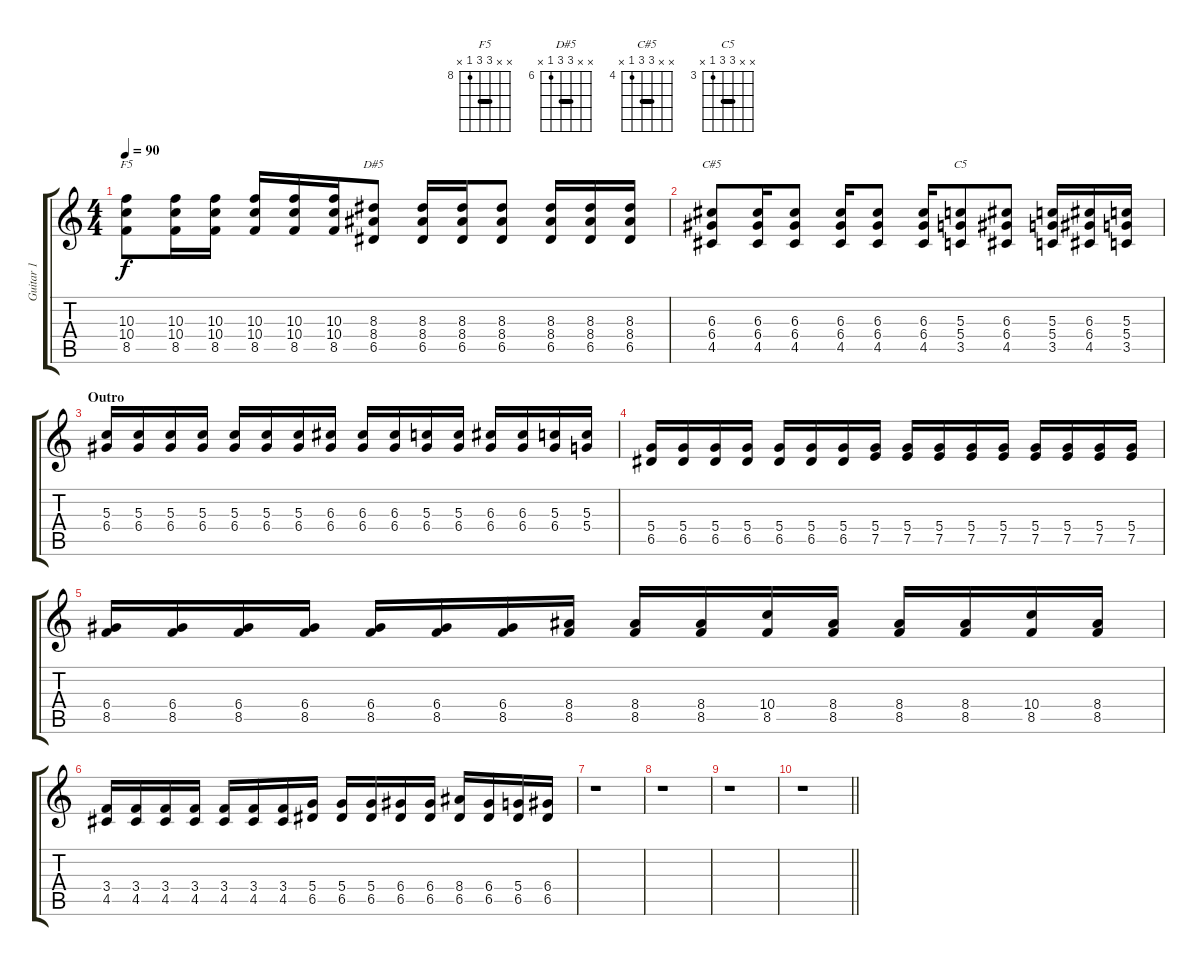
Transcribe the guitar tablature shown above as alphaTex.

\track ("Guitar 1" "Guitar 1") {instrument distortionguitar}
\staff {score tabs}
\tuning (E4 B3 G3 D3 A2 E2) {hide}
\chord ("F5" x x 10 10 8 x) {firstfret 8 barre 10}
\chord ("D#5" x x 8 8 6 x) {firstfret 6 barre 8}
\chord ("C#5" x x 6 6 4 x) {firstfret 4 barre 6}
\chord ("C5" x x 5 5 3 x) {firstfret 3 barre 5}
\ts (4 4)
\tempo 90
\clef g2
\ks c
(10.3 10.4 8.5).8{ch "F5" dy f} (10.3 10.4 8.5).16 (10.3 10.4 8.5).16 (10.3 10.4 8.5).16 (10.3 10.4 8.5).16 (10.3 10.4 8.5).16 (8.3 8.4 6.5).8{ch "D#5"} (8.3 8.4 6.5).16 (8.3 8.4 6.5).16 (8.3 8.4 6.5).8 (8.3 8.4 6.5).16 (8.3 8.4 6.5).16 (8.3 8.4 6.5).16 |
(6.3 6.4 4.5).8{ch "C#5"} (6.3 6.4 4.5).16 (6.3 6.4 4.5).8 (6.3 6.4 4.5).16 (6.3 6.4 4.5).8 (6.3 6.4 4.5).16 (5.3 5.4 3.5).8{ch "C5"} (6.3 6.4 4.5).8 (5.3 5.4 3.5).16 (6.3 6.4 4.5).16 (5.3 5.4 3.5).16 |
\section ("" "Outro")
(5.3 6.4).16 (5.3 6.4).16 (5.3 6.4).16 (5.3 6.4).16 (5.3 6.4).16 (5.3 6.4).16 (5.3 6.4).16 (6.3 6.4).16 (6.3 6.4).16 (6.3 6.4).16 (5.3 6.4).16 (5.3 6.4).16 (6.3 6.4).16 (6.3 6.4).16 (5.3 6.4).16 (5.3 5.4).16 |
(5.4 6.5).16 (5.4 6.5).16 (5.4 6.5).16 (5.4 6.5).16 (5.4 6.5).16 (5.4 6.5).16 (5.4 6.5).16 (5.4 7.5).16 (5.4 7.5).16 (5.4 7.5).16 (5.4 7.5).16 (5.4 7.5).16 (5.4 7.5).16 (5.4 7.5).16 (5.4 7.5).16 (5.4 7.5).16 |
(6.4 8.5).16 (6.4 8.5).16 (6.4 8.5).16 (6.4 8.5).16 (6.4 8.5).16 (6.4 8.5).16 (6.4 8.5).16 (8.4 8.5).16 (8.4 8.5).16 (8.4 8.5).16 (10.4 8.5).16 (8.4 8.5).16 (8.4 8.5).16 (8.4 8.5).16 (10.4 8.5).16 (8.4 8.5).16 |
(3.4 4.5).16 (3.4 4.5).16 (3.4 4.5).16 (3.4 4.5).16 (3.4 4.5).16 (3.4 4.5).16 (3.4 4.5).16 (5.4 6.5).16 (5.4 6.5).16 (5.4 6.5).16 (6.4 6.5).16 (6.4 6.5).16 (8.4 6.5).16 (6.4 6.5).16 (5.4 6.5).16 (6.4 6.5).16 |
r.1 |
r.1 |
r.1 |
\barLineRight lightlight
r.1
